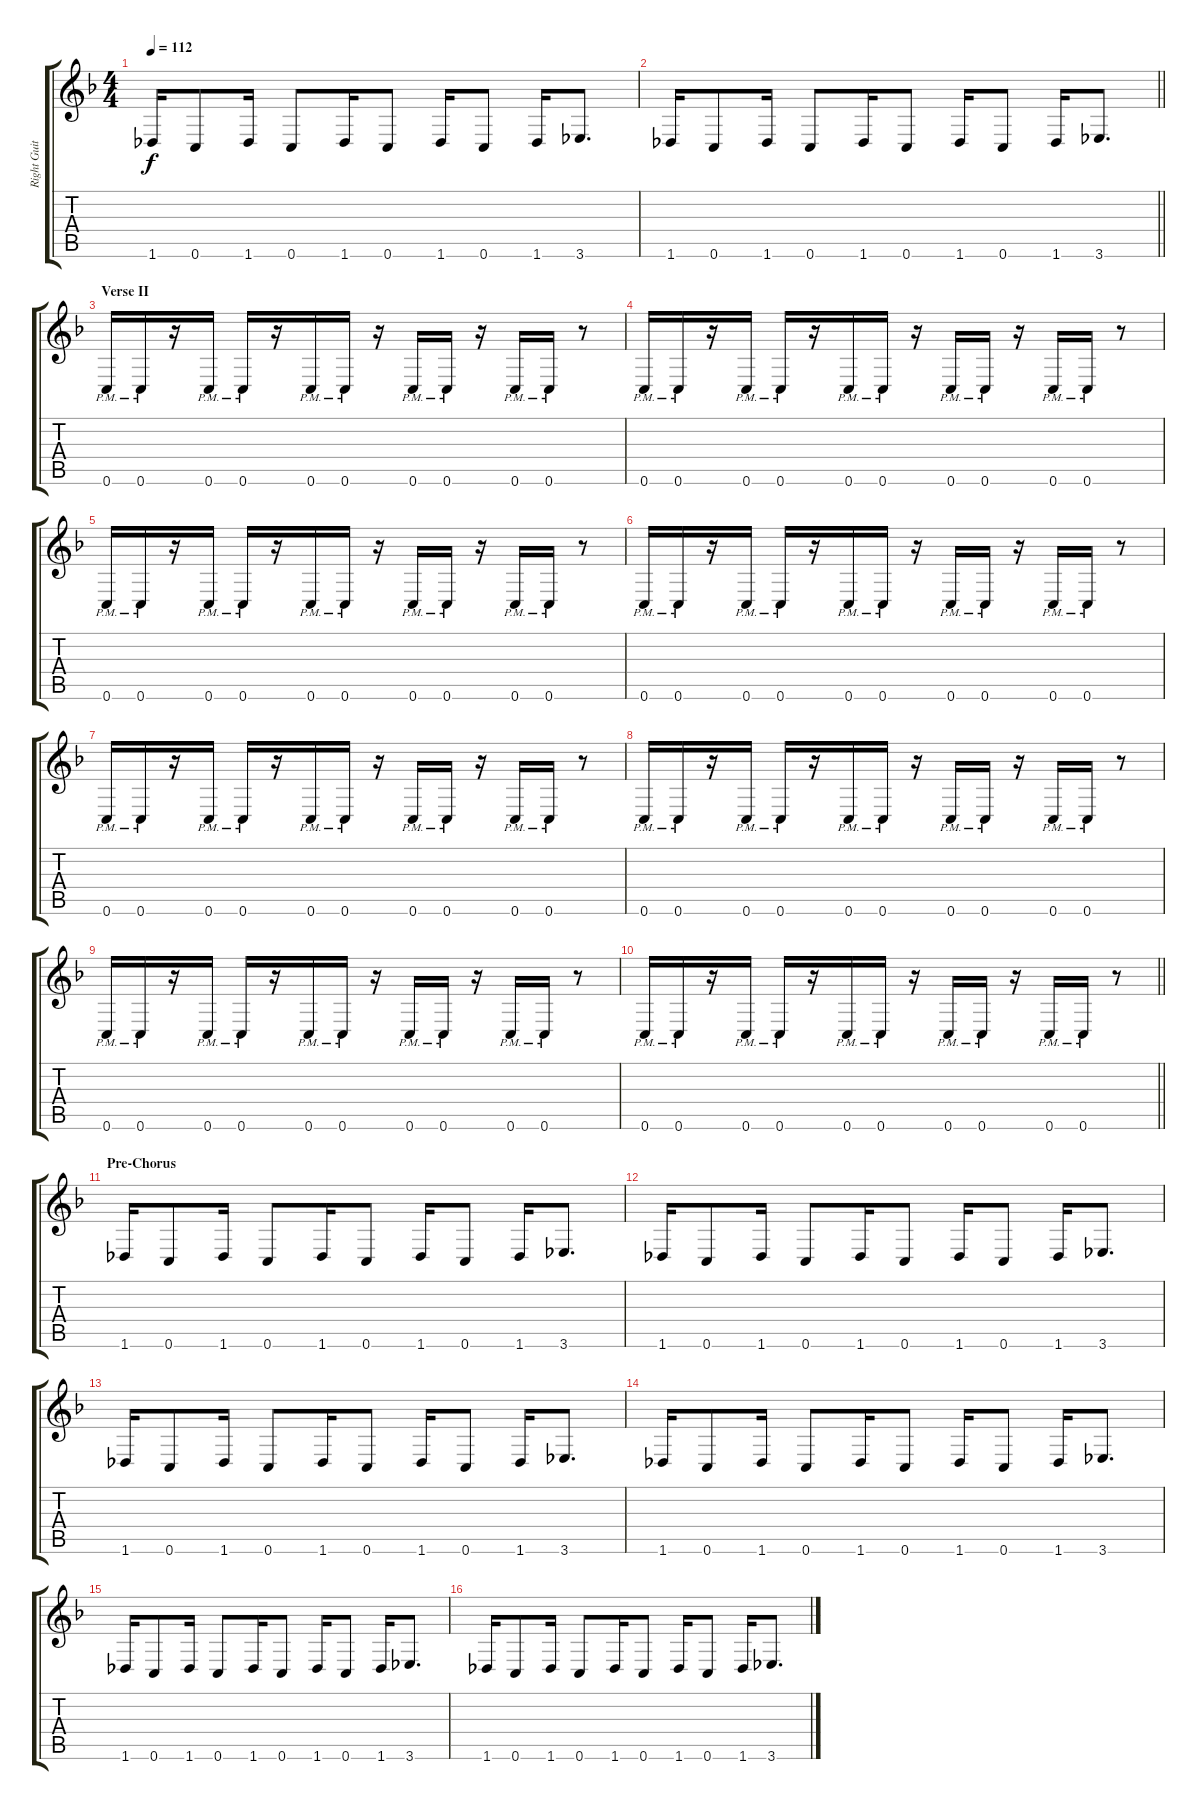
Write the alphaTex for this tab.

\track ("Right Guitar" "Right Guit") {instrument distortionguitar}
\staff {score tabs}
\tuning (C4 G3 Eb3 Bb2 F2 C2) {hide}
\ts (4 4)
\tempo 112
\clef g2
\ks f
1.6.16{dy f} 0.6.8 1.6.16 0.6.8 1.6.16 0.6.8 1.6.16 0.6.8 1.6.16 3.6.8{d} |
\barLineRight lightlight
1.6.16 0.6.8 1.6.16 0.6.8 1.6.16 0.6.8 1.6.16 0.6.8 1.6.16 3.6.8{d} |
\section ("" "Verse II")
0.6{pm}.16 0.6{pm}.16 r.16 0.6{pm}.16 0.6{pm}.16 r.16 0.6{pm}.16 0.6{pm}.16 r.16 0.6{pm}.16 0.6{pm}.16 r.16 0.6{pm}.16 0.6{pm}.16 r.8 |
0.6{pm}.16 0.6{pm}.16 r.16 0.6{pm}.16 0.6{pm}.16 r.16 0.6{pm}.16 0.6{pm}.16 r.16 0.6{pm}.16 0.6{pm}.16 r.16 0.6{pm}.16 0.6{pm}.16 r.8 |
0.6{pm}.16 0.6{pm}.16 r.16 0.6{pm}.16 0.6{pm}.16 r.16 0.6{pm}.16 0.6{pm}.16 r.16 0.6{pm}.16 0.6{pm}.16 r.16 0.6{pm}.16 0.6{pm}.16 r.8 |
0.6{pm}.16 0.6{pm}.16 r.16 0.6{pm}.16 0.6{pm}.16 r.16 0.6{pm}.16 0.6{pm}.16 r.16 0.6{pm}.16 0.6{pm}.16 r.16 0.6{pm}.16 0.6{pm}.16 r.8 |
0.6{pm}.16 0.6{pm}.16 r.16 0.6{pm}.16 0.6{pm}.16 r.16 0.6{pm}.16 0.6{pm}.16 r.16 0.6{pm}.16 0.6{pm}.16 r.16 0.6{pm}.16 0.6{pm}.16 r.8 |
0.6{pm}.16 0.6{pm}.16 r.16 0.6{pm}.16 0.6{pm}.16 r.16 0.6{pm}.16 0.6{pm}.16 r.16 0.6{pm}.16 0.6{pm}.16 r.16 0.6{pm}.16 0.6{pm}.16 r.8 |
0.6{pm}.16 0.6{pm}.16 r.16 0.6{pm}.16 0.6{pm}.16 r.16 0.6{pm}.16 0.6{pm}.16 r.16 0.6{pm}.16 0.6{pm}.16 r.16 0.6{pm}.16 0.6{pm}.16 r.8 |
\barLineRight lightlight
0.6{pm}.16 0.6{pm}.16 r.16 0.6{pm}.16 0.6{pm}.16 r.16 0.6{pm}.16 0.6{pm}.16 r.16 0.6{pm}.16 0.6{pm}.16 r.16 0.6{pm}.16 0.6{pm}.16 r.8 |
\section ("" "Pre-Chorus")
1.6.16 0.6.8 1.6.16 0.6.8 1.6.16 0.6.8 1.6.16 0.6.8 1.6.16 3.6.8{d} |
1.6.16 0.6.8 1.6.16 0.6.8 1.6.16 0.6.8 1.6.16 0.6.8 1.6.16 3.6.8{d} |
1.6.16 0.6.8 1.6.16 0.6.8 1.6.16 0.6.8 1.6.16 0.6.8 1.6.16 3.6.8{d} |
1.6.16 0.6.8 1.6.16 0.6.8 1.6.16 0.6.8 1.6.16 0.6.8 1.6.16 3.6.8{d} |
1.6.16 0.6.8 1.6.16 0.6.8 1.6.16 0.6.8 1.6.16 0.6.8 1.6.16 3.6.8{d} |
1.6.16 0.6.8 1.6.16 0.6.8 1.6.16 0.6.8 1.6.16 0.6.8 1.6.16 3.6.8{d}
